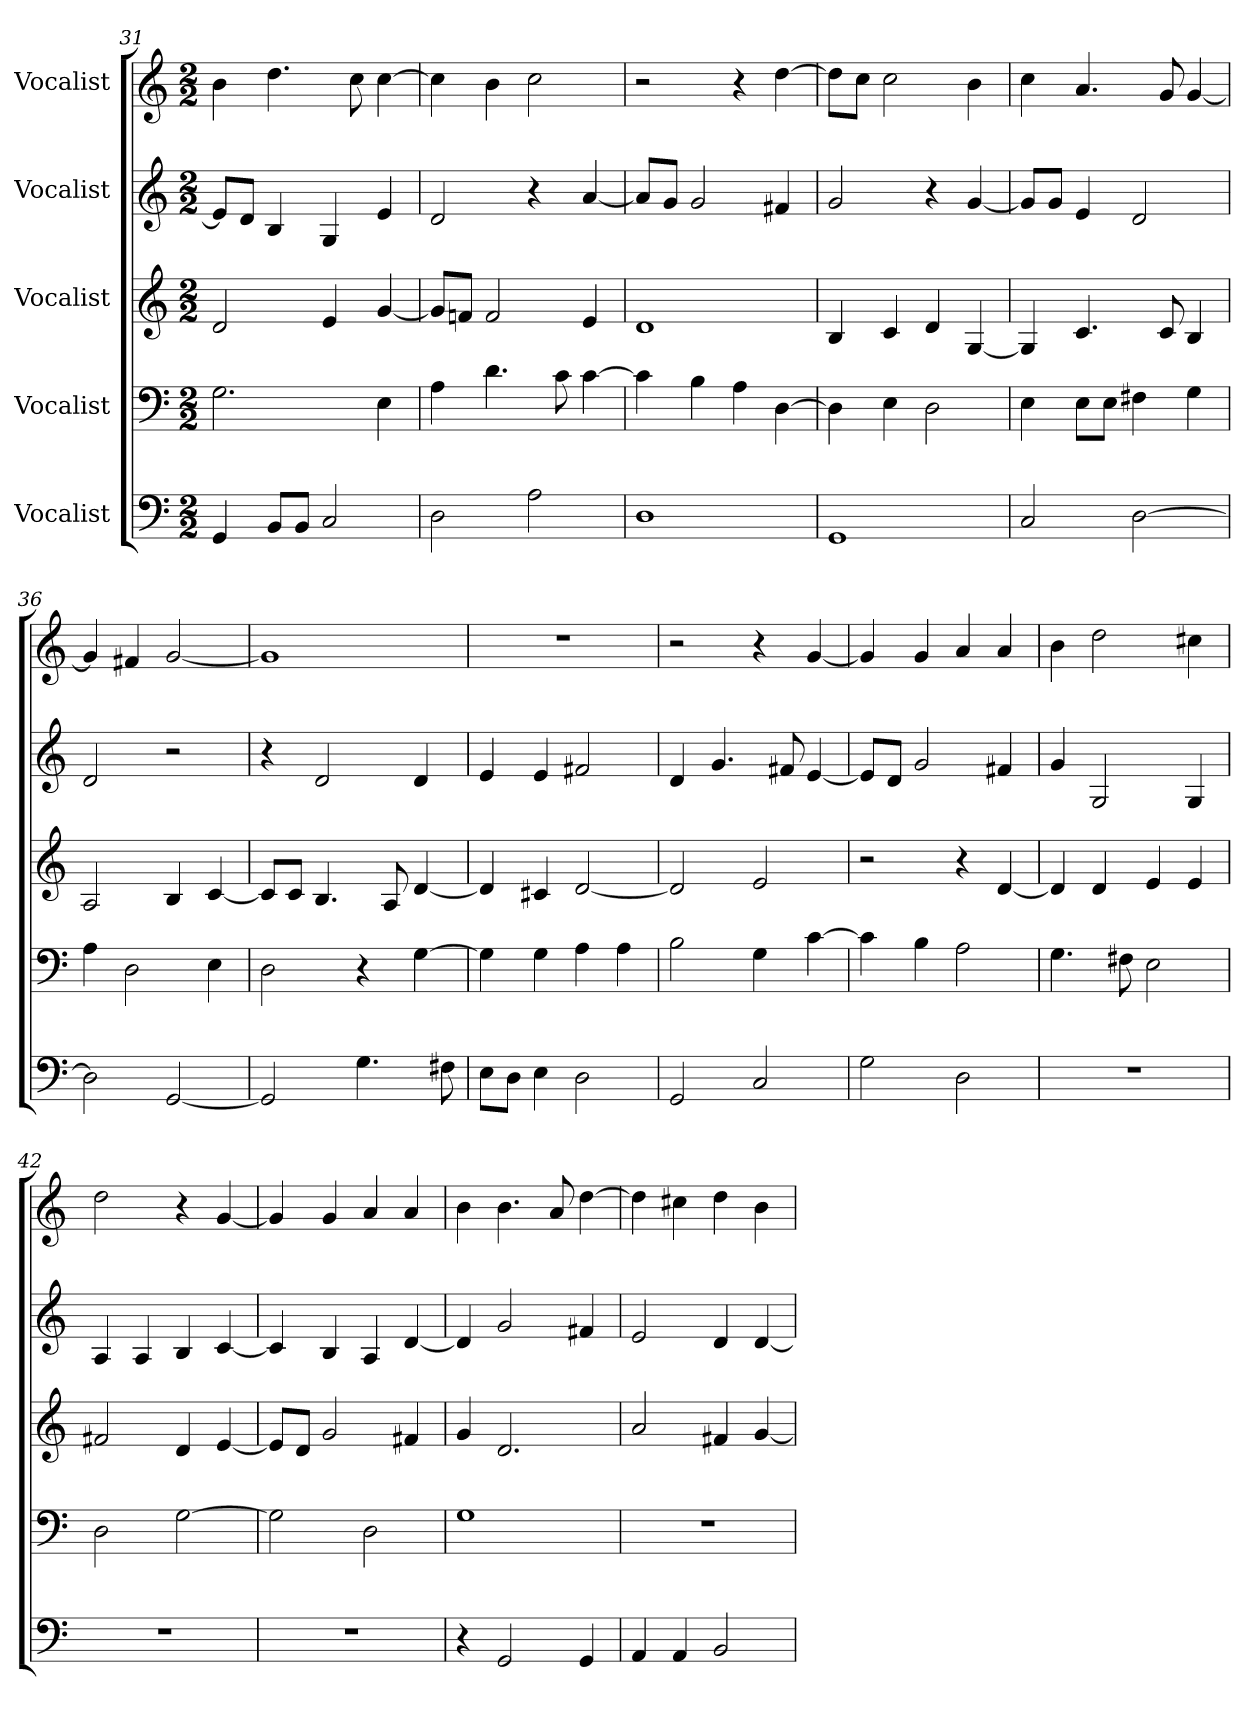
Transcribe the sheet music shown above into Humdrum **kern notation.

**kern	**kern	**kern	**kern	**kern
*part5	*part4	*part3	*part2	*part1
*staff5	*staff4	*staff3	*staff2	*staff1
*I"Vocalist	*I"Vocalist	*I"Vocalist	*I"Vocalist	*I"Vocalist
*M2/2	*M2/2	*M2/2	*M2/2	*M2/2
=31	=31	=31	=31	=31
4GG	2.G	2d	8eL]	4b
.	.	.	8dJ	.
8BBL	.	.	4B	4.dd
8BBJ	.	.	.	.
2C	.	4e	4G	.
.	.	.	.	8cc
.	4E	[4g	4e	[4cc
=32	=32	=32	=32	=32
2D	4A	8gL]	2d	4cc]
.	.	8fnJ	.	.
.	4.d	2f	.	4b
2A	.	.	4r	2cc
.	8c	.	.	.
.	[4c	4e	[4a	.
=33	=33	=33	=33	=33
1D	4c]	1d	8aL]	2r
.	.	.	8gJ	.
.	4B	.	2g	.
.	4A	.	.	4r
.	[4D	.	4f#X	[4dd
=34	=34	=34	=34	=34
1GG	4D]	4B	2g	8ddL]
.	.	.	.	8ccJ
.	4E	4c	.	2cc
.	2D	4d	4r	.
.	.	[4G	[4g	4b
=35	=35	=35	=35	=35
2C	4E	4G]	8gL]	4cc
.	.	.	8gJ	.
.	8EL	4.c	4e	4.a
.	8EJ	.	.	.
[2D	4F#X	.	2d	.
.	.	8c	.	8g
.	4G	4B	.	[4g
=36	=36	=36	=36	=36
2D]	4A	2A	2d	4g]
.	2D	.	.	4f#X
[2GG	.	4B	2r	[2g
.	4E	[4c	.	.
=37	=37	=37	=37	=37
2GG]	2D	8cL]	4r	1g]
.	.	8cJ	.	.
.	.	4.B	2d	.
4.G	4r	.	.	.
.	.	8A	.	.
.	[4G	[4d	4d	.
8F#X	.	.	.	.
=38	=38	=38	=38	=38
8EL	4G]	4d]	4e	1r
8DJ	.	.	.	.
4E	4G	4c#X	4e	.
2D	4A	[2d	2f#X	.
.	4A	.	.	.
=39	=39	=39	=39	=39
2GG	2B	2d]	4d	2r
.	.	.	4.g	.
2C	4G	2e	.	4r
.	.	.	8f#X	.
.	[4c	.	[4e	[4g
=40	=40	=40	=40	=40
2G	4c]	2r	8eL]	4g]
.	.	.	8dJ	.
.	4B	.	2g	4g
2D	2A	4r	.	4a
.	.	[4d	4f#X	4a
=41	=41	=41	=41	=41
1r	4.G	4d]	4g	4b
.	.	4d	2G	2dd
.	8F#X	.	.	.
.	2E	4e	.	.
.	.	4e	4G	4cc#X
=42	=42	=42	=42	=42
1r	2D	2f#X	4A	2dd
.	.	.	4A	.
.	[2G	4d	4B	4r
.	.	[4e	[4c	[4g
=43	=43	=43	=43	=43
1r	2G]	8eL]	4c]	4g]
.	.	8dJ	.	.
.	.	2g	4B	4g
.	2D	.	4A	4a
.	.	4f#X	[4d	4a
=44	=44	=44	=44	=44
4r	1G	4g	4d]	4b
2GG	.	2.d	2g	4.b
.	.	.	.	8a
4GG	.	.	4f#X	[4dd
=45	=45	=45	=45	=45
4AA	1r	2a	2e	4dd]
4AA	.	.	.	4cc#X
2BB	.	4f#X	4d	4dd
.	.	[4g	[4d	4b
=	=	=	=	=
*-	*-	*-	*-	*-
